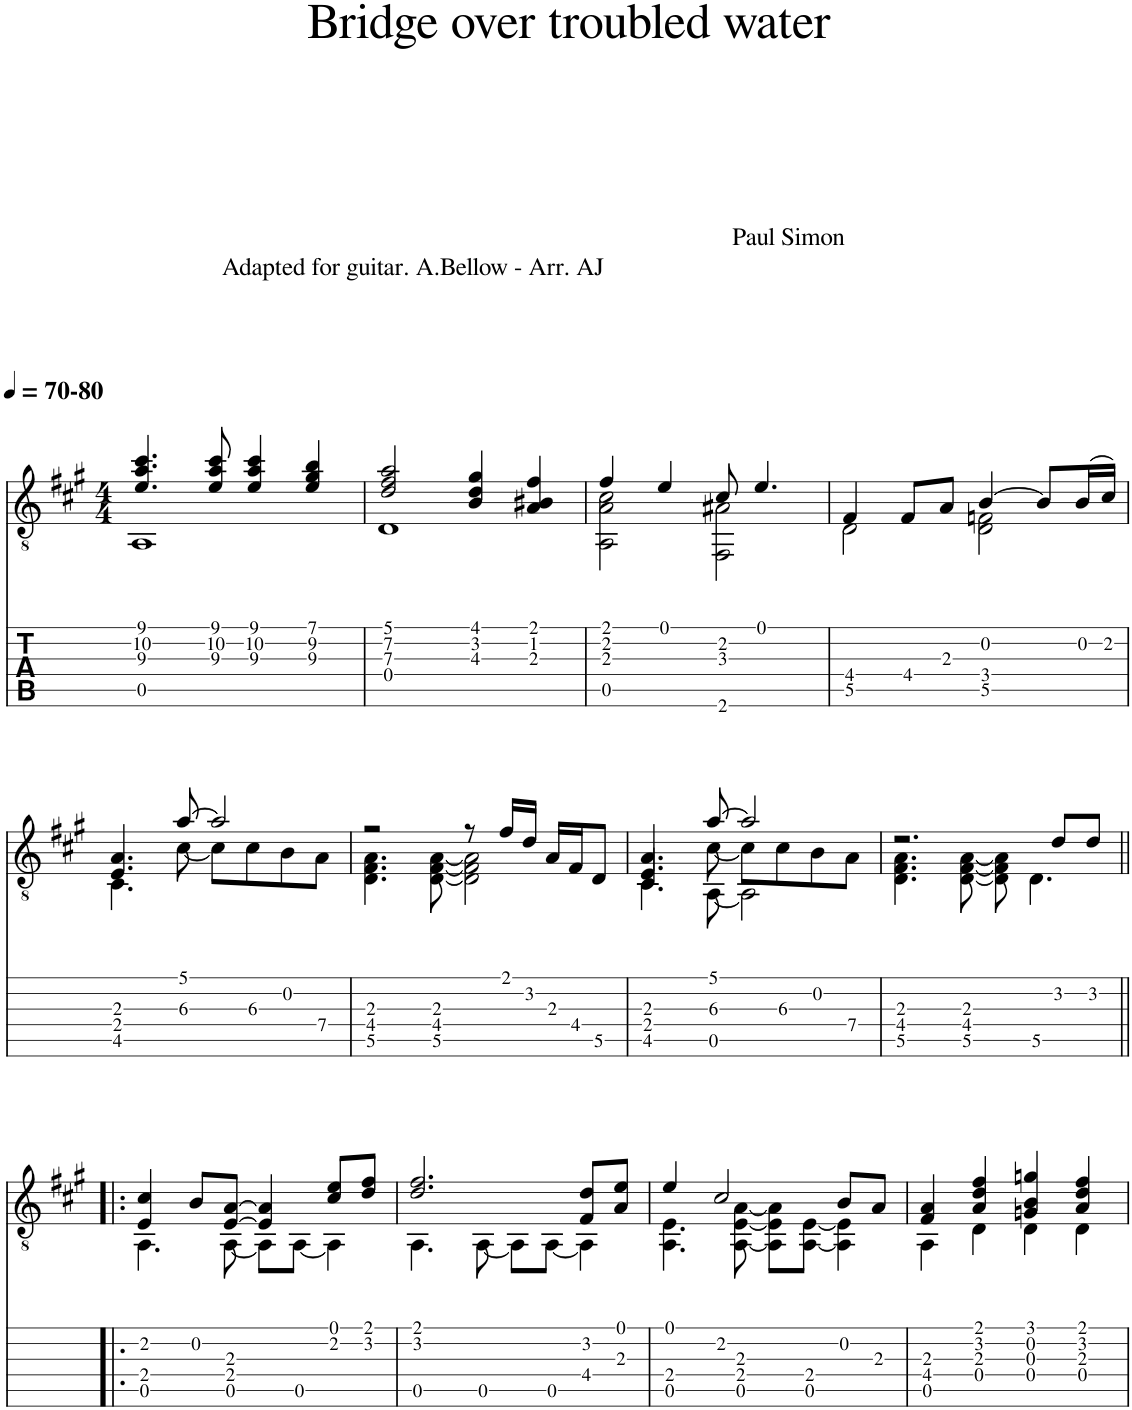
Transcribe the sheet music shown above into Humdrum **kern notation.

**kern	**kern
*part2	*part1
*staff2	*staff1
*I"Klassinen kitara [Tabulatuuri]	*I"Klassinen kitara
*stria6	*
*	*clefGv2
*k[b-e-a-]	*k[f#c#g#]
*M4/4	*M4/4
*MM70	*MM70
=1	=1
*^	*^
!	!	!LO:TX:a:B:t=-80	!
4.e 4.a 4.cc#	1AA	4.e/ 4.a/ 4.cc#/	1AA
8e 8a 8cc#	.	8e/ 8a/ 8cc#/	.
4e 4a 4cc#	.	4e/ 4a/ 4cc#/	.
4e 4g# 4b	.	4e/ 4g#/ 4b/	.
=2	=2	=2	=2
2d 2f# 2a	1D	2d/ 2f#/ 2a/	1D
4B 4d 4g#	.	4B/ 4d/ 4g#/	.
4A 4B#X 4f#	.	4A/ 4B#X/ 4f#/	.
=3	=3	=3	=3
4f#	2AA 2A 2c#	4f#/	2AA\ 2A\ 2c#\
4e	.	4e/	.
8c#	2FF# 2A#X	8c#/	2FF#\ 2A#X\
4.e	.	4.e/	.
=4	=4	=4	=4
4F#	2D	4F#/	2D\
8F#L	.	8F#/L	.
8AJ	.	8A/J	.
4B	2D 2Fn	[4B/	2D\ 2Fn\
8r	.	8B/L]	.
16BLL	.	(16B/L	.
16c#JJ	.	16c#/JJ)	.
!!LO:LB:g=z	!!
=5	=5	=5	=5
4.A	4.C# 4.E	4.E/ 4.A/	4.C#\
4a	4c#	[8a/	[8c#\
.	.	2a/]	8c#\L]
4.r	8c#	.	8c#\
.	8BL	.	8B\
.	8AJ	.	8A\J
=6	=6	=6	=6
2r	4.D 4.F# 4.A	2r	4.D\ 4.F#\ 4.A\
.	8D 8F# 8A	.	[8D\ [8F#\ [8A\
8r	2r	8r	2D\] 2F#\] 2A\]
16f#LL	.	16f#/LL	.
16dJJ	.	16d/JJ	.
16ALL	.	16A/LL	.
16F#J	.	16F#/J	.
8DJ	.	8D/J	.
=7	=7	=7	=7
*	*^	*	*^
4.E 4.A	4.C#	4.r	4.E/ 4.A/	4.C#/	4.C#\
8a	8c#	8AA	[8a/	[8c#\	[8AA\
8r	8r	2r	2a/]	8c#\L]	2AA\]
4.r	8c#	.	.	8c#\	.
.	8BL	.	.	8B\	.
.	8AJ	.	.	8A\J	.
*	*v	*v	*	*	*
*	*	*	*v	*v
=8	=8	=8	=8
2.r	4.D 4.F# 4.A	2.r	4.D\ 4.F#\ 4.A\
.	8D 8F# 8A	.	[8D\ [8F#\ [8A\
.	8r	.	8D\] 8F#\] 8A\]
.	4.D	.	4.D\
8dL	.	8d/L	.
8dJ	.	8d/J	.
!!LO:LB:g=z	!!
=9!|:	=9!|:	=9!|:	=9!|:
4E 4c#	4.AA	4E/ 4c#/	4.AA\
8BL	.	8B/L	.
8E\ 8A\J	8AA	[8E/ [8A/J	[8AA\
4r	8r	4E/] 4A/]	8AA\L]
.	8AA	.	[8AA\J
8c#\ 8e\L	4r	8c#/ 8e/L	4AA\]
8d\ 8f#\J	.	8d/ 8f#/J	.
=10	=10	=10	=10
2.d 2.f#	4.AA	2.d/ 2.f#/	4.AA\
.	8AA	.	[8AA\
.	8r	.	8AA\L]
.	8AA	.	[8AA\J
8F#\ 8d\L	4r	8F#/ 8d/L	4AA\]
8A\ 8e\J	.	8A/ 8e/J	.
=11	=11	=11	=11
4e	4.AA 4.E	4e/	4.AA\ 4.E\
2c#	.	2c#/	.
.	8AA 8E 8A	.	[8AA\ [8E\ [8A\
.	8r	.	8AA\] 8E\] 8A\]L
.	8AA 8E	.	[8AA\ [8E\J
8BL	4r	8B/L	4AA\] 4E\]
8AJ	.	8A/J	.
=12	=12	=12	=12
4F# 4A	4AA	4F#/ 4A/	4AA\
4A 4d 4f#	4D	4A/ 4d/ 4f#/	4D\
4Gn 4B 4gn	4D	4Gn/ 4B/ 4gn/	4D\
4A 4d 4f#	4D	4A/ 4d/ 4f#/	4D\
*v	*v	*	*
*	*v	*v
=	=
*-	*-
